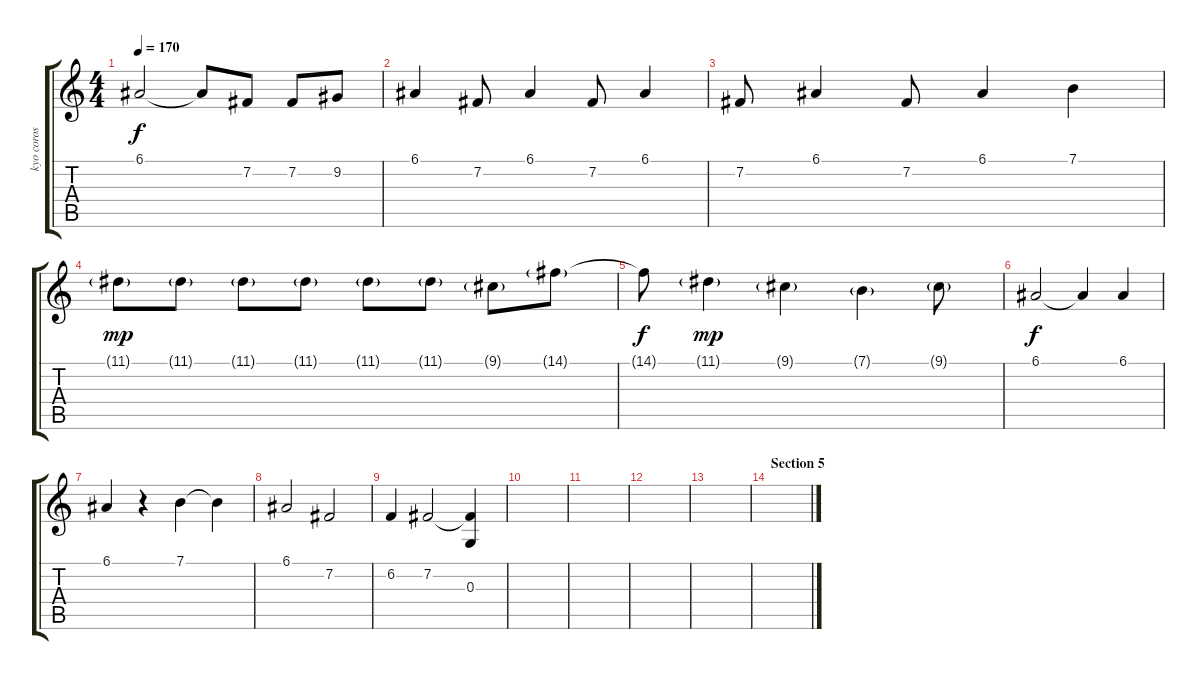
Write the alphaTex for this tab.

\track ("kyo coros" "kyo coros") {instrument voiceoohs}
\staff {score tabs}
\tuning (E4 B3 G3 D3 A2 E2) {hide}
\ts (4 4)
\tempo 170
\clef g2
\ks c
6.1{t}.2{dy f} 6.1{t}.8 7.2.8 7.2.8 9.2.8 |
6.1.4 7.2.8 6.1.4 7.2.8 6.1.4 |
7.2.8 6.1.4 7.2.8 6.1.4 7.1.4 |
11.1{g}.8{dy mp} 11.1{g}.8 11.1{g}.8 11.1{g}.8 11.1{g}.8 11.1{g}.8 9.1{g}.8 14.1{g}.8 |
14.1{t}.8{dy f} 11.1{g}.4{dy mp} 9.1{g}.4 7.1{g}.4 9.1{g}.8 |
6.1.2{dy f} 6.1{t}.4 6.1.4 |
6.1.4 r.4 7.1.4 7.1{t}.4 |
6.1.2 7.2.2 |
6.2.4 7.2.2 (7.2{t} 0.3).4 |
|
|
|
|
\section ("" "Section 5")
